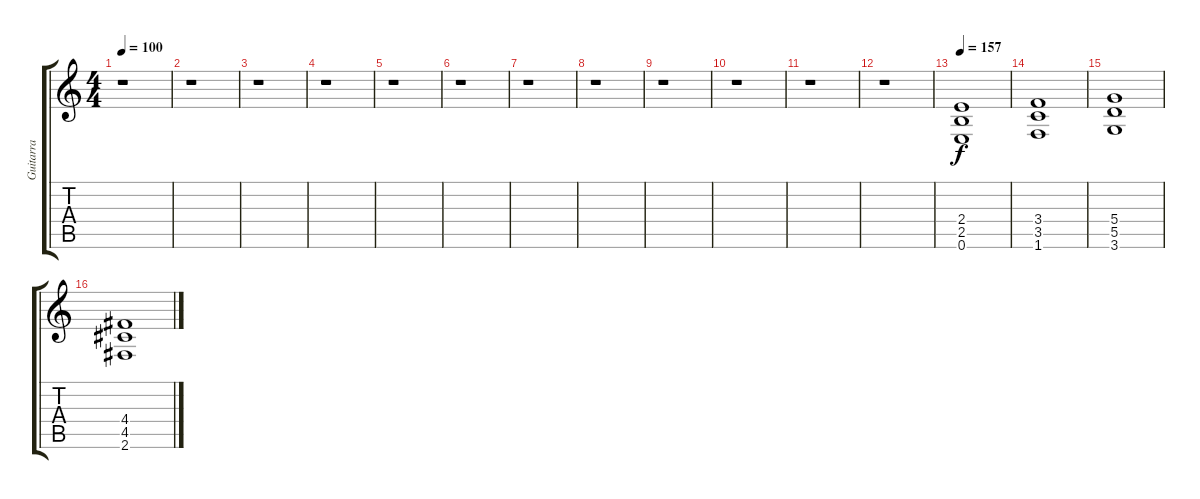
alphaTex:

\track ("Guitarra" "Guitarra") {instrument distortionguitar}
\staff {score tabs}
\tuning (E4 B3 G3 D3 A2 E2) {hide}
\ts (4 4)
\tempo 100
\clef g2
\ks c
r.1{dy f} |
r.1 |
r.1 |
r.1 |
r.1 |
r.1 |
r.1 |
r.1 |
r.1 |
r.1 |
r.1 |
r.1{volume 16} |
\tempo 157
(2.4 2.5 0.6).1 |
(3.4 3.5 1.6).1 |
(5.4 5.5 3.6).1 |
(4.4 4.5 2.6).1
